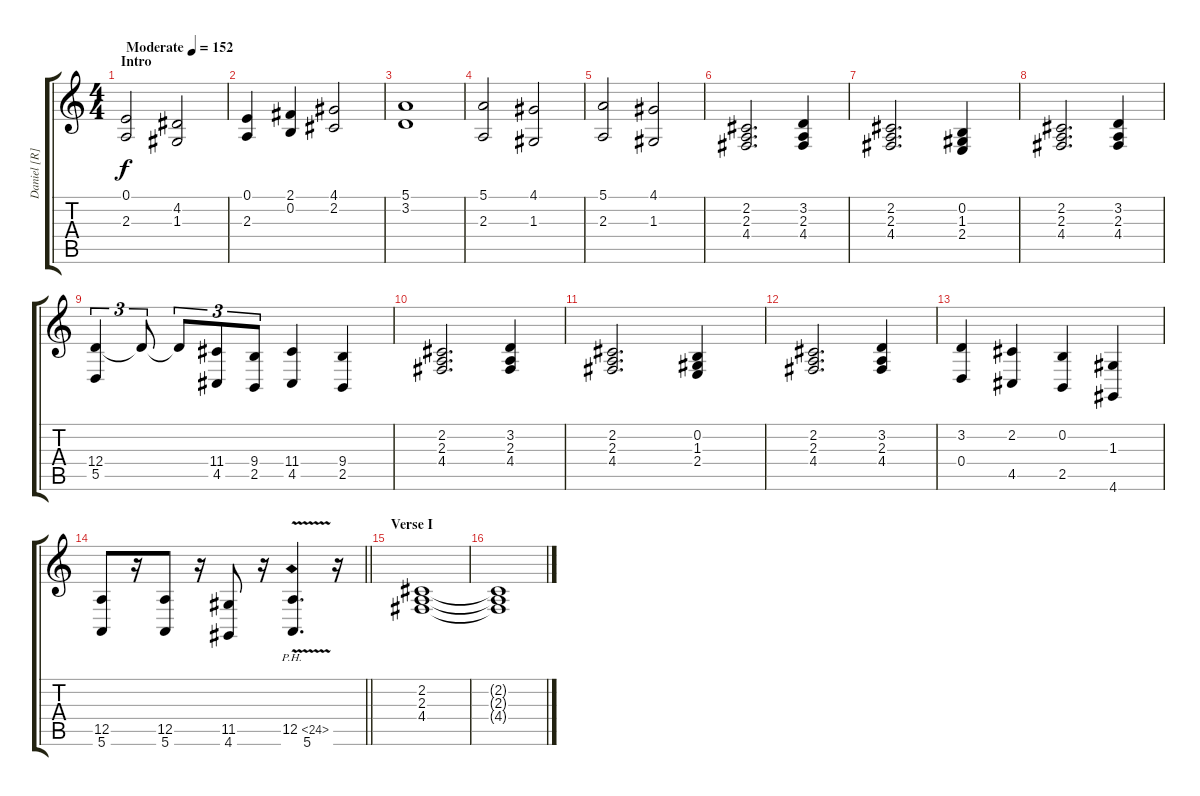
\track ("Daniel [R]" "Daniel [R]") {instrument pad4choir}
\staff {score tabs}
\tuning (E4 B3 G3 D3 A2 E2) {hide}
\ts (4 4)
\section ("" "Intro")
\tempo (152 "Moderate")
\clef g2
\ks c
(0.1 2.3).2{dy f instrument pad4choir} (4.2 1.3).2 |
(0.1 2.3).4 (2.1 0.2).4 (4.1 2.2).2 |
(5.1 3.2).1 |
(5.1 2.3).2 (4.1 1.3).2 |
(5.1 2.3).2 (4.1 1.3).2 |
(2.2 2.3 4.4).2{d} (3.2 2.3 4.4).4 |
(2.2 2.3 4.4).2{d} (0.2 1.3 2.4).4 |
(2.2 2.3 4.4).2{d} (3.2 2.3 4.4).4 |
(12.4 5.5).4{tu (3 2)} 12.4{t}.8{tu (3 2)} 12.4{t}.8{tu (3 2)} (11.4 4.5).8{tu (3 2)} (9.4 2.5).8{tu (3 2)} (11.4 4.5).4 (9.4 2.5).4 |
(2.2 2.3 4.4).2{d} (3.2 2.3 4.4).4 |
(2.2 2.3 4.4).2{d} (0.2 1.3 2.4).4 |
(2.2 2.3 4.4).2{d} (3.2 2.3 4.4).4 |
(3.2 0.4).4 (2.2 4.5).4 (0.2 2.5).4 (1.3 4.6).4 |
\barLineRight lightlight
(12.5 5.6).8 r.16 (12.5 5.6).8 r.16 (11.5 4.6).8 r.16 (12.5{ph 12 v} 5.6).4{d} r.16 |
\section ("" "Verse I")
(2.2 2.3 4.4).1 |
(2.2{t} 2.3{t} 4.4{t}).1
